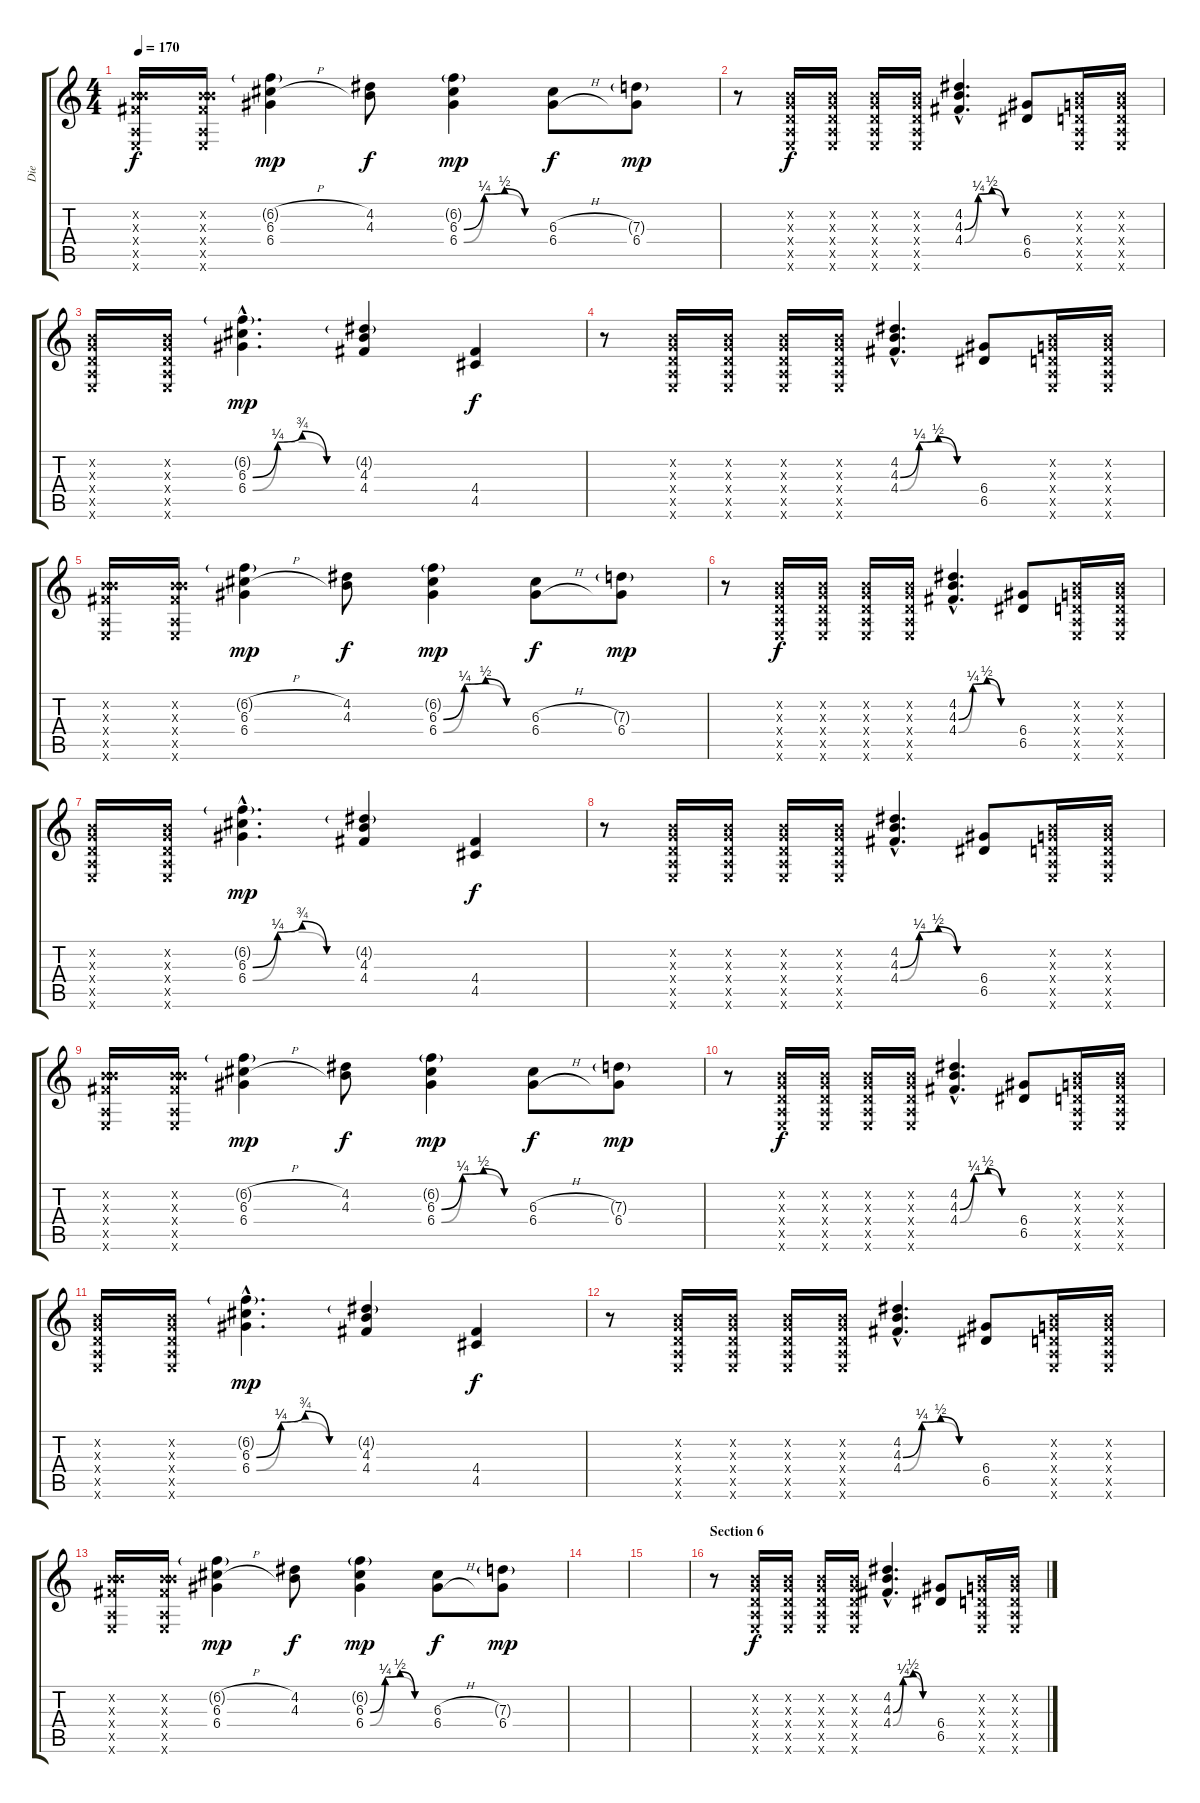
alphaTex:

\track ("Die" "Die") {instrument overdrivenguitar}
\staff {score tabs}
\tuning (E4 B3 G3 D3 A2 E2) {hide}
\ts (4 4)
\tempo 170
\clef g2
\ks c
(0.2{x} 4.3{x} 4.4{x} 0.5{x} 0.6{x}).16{dy f} (0.2{x} 4.3{x} 4.4{x} 0.5{x} 0.6{x}).16 (6.2{h g} 6.3{h} 6.4).4{dy mp} (4.2 4.3).8{dy f} (6.2{g} 6.3{be (custom 0 0 15 1 30 2 45 0 60 0)} 6.4{be (custom 0 0 15 1 30 1 45 0 60 0)}).4{dy mp} (6.3{h} 6.4{h}).8{dy f} (7.3{g} 6.4).8{dy mp} |
r.8 (0.2{x} 0.3{x} 0.4{x} 0.5{x} 0.6{x}).16{dy f} (0.2{x} 0.3{x} 0.4{x} 0.5{x} 0.6{x}).16 (0.2{x} 0.3{x} 0.4{x} 0.5{x} 0.6{x}).16 (0.2{x} 0.3{x} 0.4{x} 0.5{x} 0.6{x}).16 (4.2{hac} 4.3{be (custom 0 0 15 1 30 2 45 0 60 0) hac} 4.4{be (custom 0 0 15 1 30 1 45 0 60 0) hac}).4{d} (6.4 6.5).8 (0.2{x} 0.3{x} 0.4{x} 0.5{x} 0.6{x}).16 (0.2{x} 0.3{x} 0.4{x} 0.5{x} 0.6{x}).16 |
(0.2{x} 0.3{x} 0.4{x} 0.5{x} 0.6{x}).16 (0.2{x} 0.3{x} 0.4{x} 0.5{x} 0.6{x}).16 (6.2{g hac} 6.3{be (custom 0 0 15 1 30 3 45 0 60 0) hac} 6.4{be (custom 0 0 15 1 30 1 45 0 60 0) hac}).4{d dy mp} (4.2{g} 4.3 4.4).4 (4.4 4.5).4{dy f} |
r.8 (0.2{x} 0.3{x} 0.4{x} 0.5{x} 0.6{x}).16 (0.2{x} 0.3{x} 0.4{x} 0.5{x} 0.6{x}).16 (0.2{x} 0.3{x} 0.4{x} 0.5{x} 0.6{x}).16 (0.2{x} 0.3{x} 0.4{x} 0.5{x} 0.6{x}).16 (4.2{hac} 4.3{be (custom 0 0 15 1 30 2 45 0 60 0) hac} 4.4{be (custom 0 0 15 1 30 1 45 0 60 0) hac}).4{d} (6.4 6.5).8 (0.2{x} 0.3{x} 0.4{x} 0.5{x} 0.6{x}).16 (0.2{x} 0.3{x} 0.4{x} 0.5{x} 0.6{x}).16 |
(0.2{x} 4.3{x} 4.4{x} 0.5{x} 0.6{x}).16 (0.2{x} 4.3{x} 4.4{x} 0.5{x} 0.6{x}).16 (6.2{h g} 6.3{h} 6.4).4{dy mp} (4.2 4.3).8{dy f} (6.2{g} 6.3{be (custom 0 0 15 1 30 2 45 0 60 0)} 6.4{be (custom 0 0 15 1 30 1 45 0 60 0)}).4{dy mp} (6.3{h} 6.4{h}).8{dy f} (7.3{g} 6.4).8{dy mp} |
r.8 (0.2{x} 0.3{x} 0.4{x} 0.5{x} 0.6{x}).16{dy f} (0.2{x} 0.3{x} 0.4{x} 0.5{x} 0.6{x}).16 (0.2{x} 0.3{x} 0.4{x} 0.5{x} 0.6{x}).16 (0.2{x} 0.3{x} 0.4{x} 0.5{x} 0.6{x}).16 (4.2{hac} 4.3{be (custom 0 0 15 1 30 2 45 0 60 0) hac} 4.4{be (custom 0 0 15 1 30 1 45 0 60 0) hac}).4{d} (6.4 6.5).8 (0.2{x} 0.3{x} 0.4{x} 0.5{x} 0.6{x}).16 (0.2{x} 0.3{x} 0.4{x} 0.5{x} 0.6{x}).16 |
(0.2{x} 0.3{x} 0.4{x} 0.5{x} 0.6{x}).16 (0.2{x} 0.3{x} 0.4{x} 0.5{x} 0.6{x}).16 (6.2{g hac} 6.3{be (custom 0 0 15 1 30 3 45 0 60 0) hac} 6.4{be (custom 0 0 15 1 30 1 45 0 60 0) hac}).4{d dy mp} (4.2{g} 4.3 4.4).4 (4.4 4.5).4{dy f} |
r.8 (0.2{x} 0.3{x} 0.4{x} 0.5{x} 0.6{x}).16 (0.2{x} 0.3{x} 0.4{x} 0.5{x} 0.6{x}).16 (0.2{x} 0.3{x} 0.4{x} 0.5{x} 0.6{x}).16 (0.2{x} 0.3{x} 0.4{x} 0.5{x} 0.6{x}).16 (4.2{hac} 4.3{be (custom 0 0 15 1 30 2 45 0 60 0) hac} 4.4{be (custom 0 0 15 1 30 1 45 0 60 0) hac}).4{d} (6.4 6.5).8 (0.2{x} 0.3{x} 0.4{x} 0.5{x} 0.6{x}).16 (0.2{x} 0.3{x} 0.4{x} 0.5{x} 0.6{x}).16 |
(0.2{x} 4.3{x} 4.4{x} 0.5{x} 0.6{x}).16 (0.2{x} 4.3{x} 4.4{x} 0.5{x} 0.6{x}).16 (6.2{h g} 6.3{h} 6.4).4{dy mp} (4.2 4.3).8{dy f} (6.2{g} 6.3{be (custom 0 0 15 1 30 2 45 0 60 0)} 6.4{be (custom 0 0 15 1 30 1 45 0 60 0)}).4{dy mp} (6.3{h} 6.4{h}).8{dy f} (7.3{g} 6.4).8{dy mp} |
r.8 (0.2{x} 0.3{x} 0.4{x} 0.5{x} 0.6{x}).16{dy f} (0.2{x} 0.3{x} 0.4{x} 0.5{x} 0.6{x}).16 (0.2{x} 0.3{x} 0.4{x} 0.5{x} 0.6{x}).16 (0.2{x} 0.3{x} 0.4{x} 0.5{x} 0.6{x}).16 (4.2{hac} 4.3{be (custom 0 0 15 1 30 2 45 0 60 0) hac} 4.4{be (custom 0 0 15 1 30 1 45 0 60 0) hac}).4{d} (6.4 6.5).8 (0.2{x} 0.3{x} 0.4{x} 0.5{x} 0.6{x}).16 (0.2{x} 0.3{x} 0.4{x} 0.5{x} 0.6{x}).16 |
(0.2{x} 0.3{x} 0.4{x} 0.5{x} 0.6{x}).16 (0.2{x} 0.3{x} 0.4{x} 0.5{x} 0.6{x}).16 (6.2{g hac} 6.3{be (custom 0 0 15 1 30 3 45 0 60 0) hac} 6.4{be (custom 0 0 15 1 30 1 45 0 60 0) hac}).4{d dy mp} (4.2{g} 4.3 4.4).4 (4.4 4.5).4{dy f} |
r.8 (0.2{x} 0.3{x} 0.4{x} 0.5{x} 0.6{x}).16 (0.2{x} 0.3{x} 0.4{x} 0.5{x} 0.6{x}).16 (0.2{x} 0.3{x} 0.4{x} 0.5{x} 0.6{x}).16 (0.2{x} 0.3{x} 0.4{x} 0.5{x} 0.6{x}).16 (4.2{hac} 4.3{be (custom 0 0 15 1 30 2 45 0 60 0) hac} 4.4{be (custom 0 0 15 1 30 1 45 0 60 0) hac}).4{d} (6.4 6.5).8 (0.2{x} 0.3{x} 0.4{x} 0.5{x} 0.6{x}).16 (0.2{x} 0.3{x} 0.4{x} 0.5{x} 0.6{x}).16 |
(0.2{x} 4.3{x} 4.4{x} 0.5{x} 0.6{x}).16 (0.2{x} 4.3{x} 4.4{x} 0.5{x} 0.6{x}).16 (6.2{h g} 6.3{h} 6.4).4{dy mp} (4.2 4.3).8{dy f} (6.2{g} 6.3{be (custom 0 0 15 1 30 2 45 0 60 0)} 6.4{be (custom 0 0 15 1 30 1 45 0 60 0)}).4{dy mp} (6.3{h} 6.4{h}).8{dy f} (7.3{g} 6.4).8{dy mp} |
|
|
\section ("" "Section 6")
r.8 (0.2{x} 0.3{x} 0.4{x} 0.5{x} 0.6{x}).16{dy f} (0.2{x} 0.3{x} 0.4{x} 0.5{x} 0.6{x}).16 (0.2{x} 0.3{x} 0.4{x} 0.5{x} 0.6{x}).16 (0.2{x} 0.3{x} 0.4{x} 0.5{x} 0.6{x}).16 (4.2{hac} 4.3{be (custom 0 0 15 1 30 2 45 0 60 0) hac} 4.4{be (custom 0 0 15 1 30 1 45 0 60 0) hac}).4{d} (6.4 6.5).8 (0.2{x} 0.3{x} 0.4{x} 0.5{x} 0.6{x}).16 (0.2{x} 0.3{x} 0.4{x} 0.5{x} 0.6{x}).16
